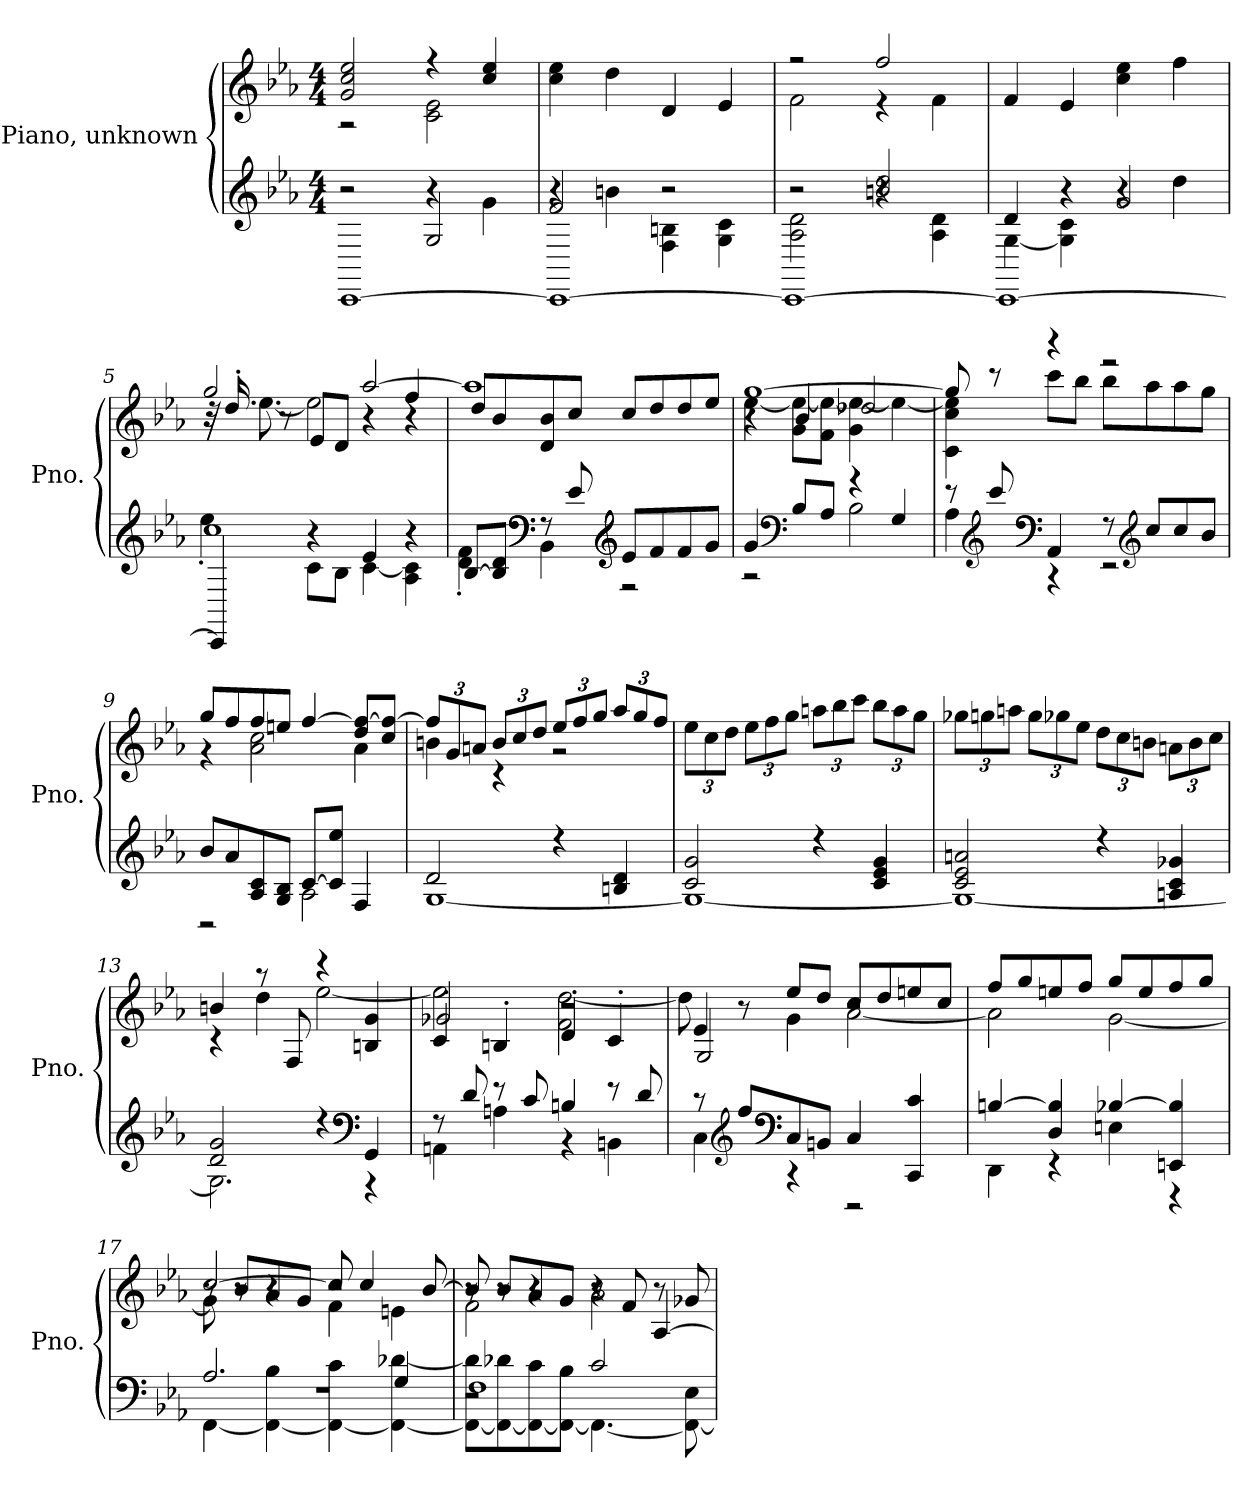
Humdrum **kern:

**kern	**kern
*part1	*part1
*staff2	*staff1
*I"Piano, unknown	*
*I'Pno.	*
*clefG2	*clefG2
*k[b-e-a-]	*k[b-e-a-]
*M4/4	*M4/4
*MM120	*MM120
=1	=1
*^	*^
*	*^	*	*
2r	2r	[1CC	2g/ 2cc/ 2ee-/	2r
2G/	4r	.	4r	2c\ 2e-\
.	4g\	.	4cc/ 4ee-/	.
*	*	*	*v	*v
=2	=2	=2	=2
2f/	4r	1CC_	4cc\ 4ee-\
.	4bn\	.	4dd\
2r	4F\ 4Bn\	.	4d/
.	4G\ 4c\	.	4e-/
=3	=3	=3	=3
*	*	*	*^
2r	2A-\ 2d\	1CC_	2r	2f\
2bn/ 2dd/	4r	.	2ff/	4r
.	4A-\ 4d\	.	.	4f\
*	*	*	*v	*v
=4	=4	=4	=4
4d/	[4G\	1CC_	4f/
4r	4G\] 4c\	.	4e-/
2g/	4r	.	4cc\ 4ee-\
.	4dd\	.	4ff\
=5	=5	=5	=5
*	*	*	*^
*	*	*	*	*^
1cc	4ee-'\	4CC/]	2gg/	16r	32r
.	.	.	.	.	16.dd'/
.	.	.	.	[8.ee-\	.
.	.	.	.	.	8r
.	8c\L	4r	.	2ee-\]	8e-/L
.	8B-\J	.	.	.	8d/J
.	[4c\	4e-/	[2aa-/	.	4r
.	4A-\ 4c\]	4r	.	4r	4ff/
*	*v	*v	*	*	*
*	*	*	*v	*v
!!LO:LB:g=z
=6	=6	=6	=6
[8B-/L	4d\' 4f\'	1aa-]	8dd/L
8B-/] 8d/J	.	.	8b-/
*clefF4	*	*	*
8r	4BB-\	.	8d/ 8b-/
8e-/	.	.	8cc/J
*clefG2	*	*	*
8e-/L	2r	.	8cc/L
8f/	.	.	8dd/
8f/	.	.	8dd/
8g/J	.	.	8ee-/J
=7	=7	=7	=7
*	*	*	*^
4g/	2r	[1gg	[4ee-\	4r
*clefF4	*	*	*	*
8B-/L	.	.	8g\ 8ee-\_L	4b-/
8A-/J	.	.	8f\ 8ee-\_J	.
4r	2B-\	.	4g\ 4ee-\_	2dd-X/
4G/	.	.	4ee-\_	.
*	*	*	*v	*v
=8	=8	=8	=8
8r	4A-\	8gg/]	4c\ 4cc\ 4ee-\]
*clefG2	*	*	*
8ccc/	.	8r	.
*clefF4	*	*	*
4AA-/	4r	4r	8ccc\L
.	.	.	8bb-\J
8r	2r	2r	8bb-\L
*clefG2	*	*	*
8cc/L	.	.	8aa-\
8cc/	.	.	8aa-\
8b-/J	.	.	8gg\J
!!LO:LB:g=z	!!
=9	=9	=9	=9
8b-/L	2r	8gg/L	4r
8a-/	.	8ff/	.
8A-/ 8c/	.	8ff/	2a-\ 2cc\
8G/ 8B-/J	.	8een/J	.
[8c/L	2A-\	[4ff/	.
8c/] 8ee-/J	.	.	.
4F/	.	8dd/ 8ff/_L	4a-\
.	.	8cc/ 8ff/_J	.
=10	=10	=10	=10
*	*	*Xbrackettup	*
2d/	[1G	12ff/L]	4bn\
.	.	12g/	.
.	.	12an/J	.
.	.	12b/L	4r
.	.	12cc/	.
.	.	12dd/J	.
4r	.	12ee-/L	2r
.	.	12ff/	.
.	.	12gg/J	.
4Bn/ 4d/	.	12aa-/L	.
.	.	12gg/	.
.	.	12ff/J	.
*	*	*v	*v
=11	=11	=11
2c/ 2g/	1G_	12ee-\L
.	.	12cc\
.	.	12dd\J
.	.	12ee-\L
.	.	12ff\
.	.	12gg\J
4r	.	12aan\L
.	.	12bb-\
.	.	12ccc\J
4c/ 4e-/ 4g/	.	12bb-\L
.	.	12aa\
.	.	12gg\J
!!LO:LB:g=z
=12	=12	=12
2c/ 2e-/ 2an/	1G_	12gg-X\L
.	.	12ggn\
.	.	12aan\J
.	.	12gg\L
.	.	12gg-X\
.	.	12ee-\J
4r	.	12dd\L
.	.	12cc\
.	.	12bn\J
4An/ 4c/ 4g-X/	.	12an\L
.	.	12b\
.	.	12cc\J
=13	=13	=13
*	*	*^
2d/ 2g/	2.G\]	4bn/	4r
.	.	8r	4dd\
.	.	8F/	.
4r	.	4r	[2ee-\
*clefF4	*	*	*
4GG/	4r	4Bn/ 4g/	.
=14	=14	=14	=14
*	*	*	*^
8r	4AAn\	4c'/	2ee-\]	2g-X/
8d/	.	.	.	.
8r	4An\	4Bn'/	.	.
8c/	.	.	.	.
4Bn/	4r	4d'/	2f\ [2dd\	2r
8r	4BBn\	4c'/	.	.
8d/	.	.	.	.
!!LO:LB:g=z	!!	!!
=15	=15	=15	=15	=15
8r	4C\	4e-/	8dd\]	2G/
*clefG2	*	*	*	*
8ff/L	.	.	8r	.
*clefF4	*	*	*	*
8C/	4r	8ee-/L	4g\	.
8BBn/J	.	8dd/J	.	.
4C/	2r	8cc/L	[2a-\	2r
.	.	8dd/	.	.
4CC/ 4c/	.	8een/	.	.
.	.	8cc/J	.	.
*	*	*	*v	*v
=16	=16	=16	=16
[4Bn/	4DD\	8ff/L	2a-\]
.	.	8gg/	.
4D/ 4B/]	4r	8een/	.
.	.	8ff/J	.
[4B-X/	4En\	8gg/L	[2g\
.	.	8ee/	.
4EEn/ 4B-/]	4r	8ff/	.
.	.	8gg/J	.
=17	=17	=17	=17
*	*^	*	*^
1r	[4FF\	2.A-/	8r	8g\]	[2cc/
.	.	.	8b-/L	8r	.
.	4FF\_ 4B-\	.	8a-/	4r	.
.	.	.	8g/J	.	.
.	4FF\_ 4c\	.	2r	4f\	8cc/]
.	.	.	.	.	4cc/
.	4FF\_ [4d-X\	4G/	.	4en\	.
.	.	.	.	.	[8b-/
!!LO:LB:g=z	!!	!!
=18	=18	=18	=18	=18	=18
2r	8FF\_ 8d-\]L	1F	8r	2f\	8b-/]
.	8FF\_ 8d-X\	.	8b-/L	.	8r
.	8FF\_ 8c\	.	8a-/	.	4r
.	8FF\_ 8B-\J	.	8g/J	.	.
2c/	4.FF\_	.	8r	2a-\	4r
.	.	.	8f/	.	.
.	.	.	8r	.	[4A-/
.	8FF\_ 8E-\	.	8g-X/	.	.
*v	*v	*v	*	*	*
*	*v	*v	*v
=	=
*-	*-
